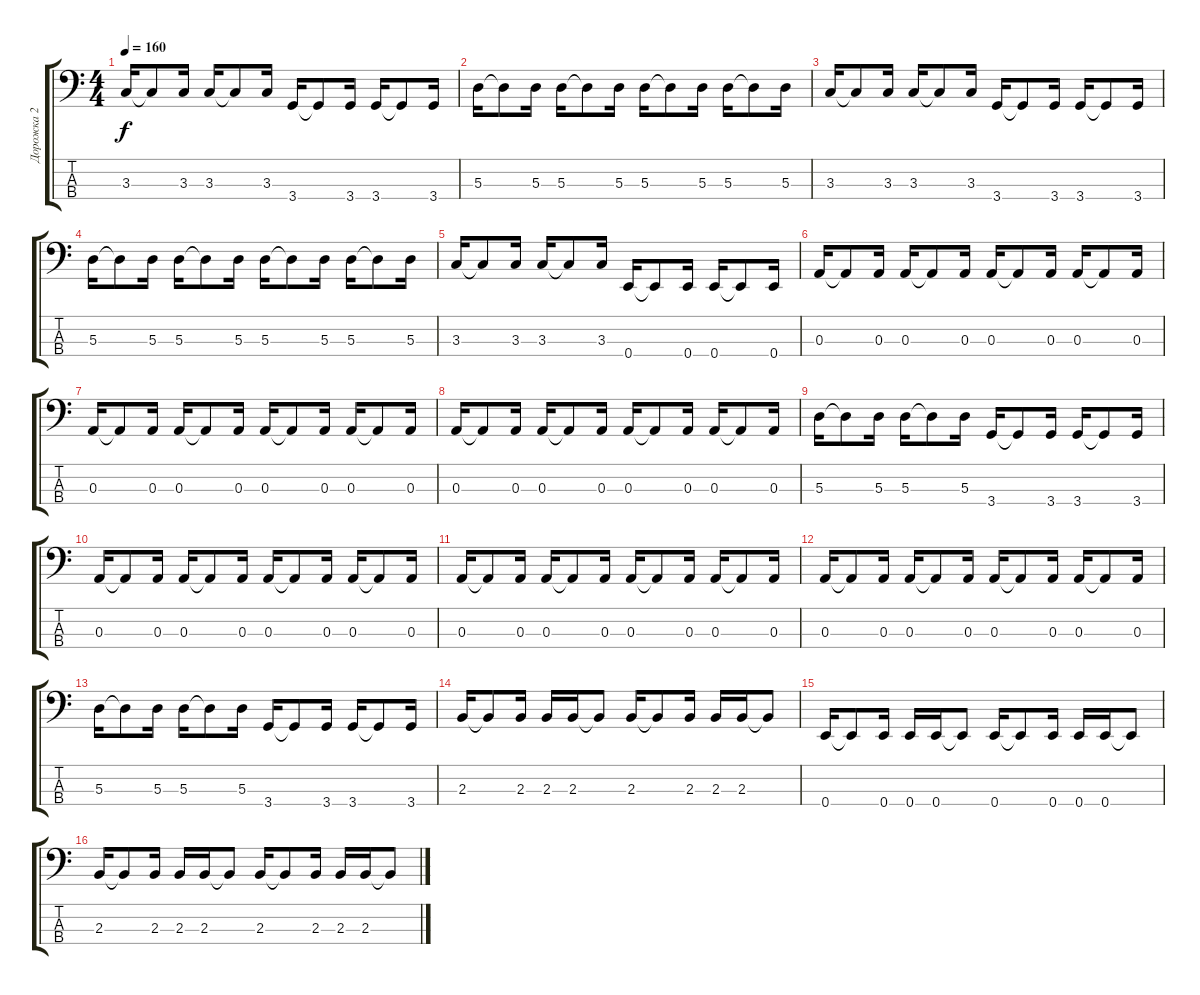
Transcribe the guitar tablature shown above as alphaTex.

\track ("Дорожка 2" "Дорожка 2") {instrument electricbassfinger}
\staff {score tabs}
\tuning (G2 D2 A1 E1) {hide}
\ts (4 4)
\tempo 160
\clef f4
\ks c
3.3.16{dy f} 3.3{t}.8 3.3.16 3.3.16 3.3{t}.8 3.3.16 3.4.16 3.4{t}.8 3.4.16 3.4.16 3.4{t}.8 3.4.16 |
5.3.16 5.3{t}.8 5.3.16 5.3.16 5.3{t}.8 5.3.16 5.3.16 5.3{t}.8 5.3.16 5.3.16 5.3{t}.8 5.3.16 |
3.3.16 3.3{t}.8 3.3.16 3.3.16 3.3{t}.8 3.3.16 3.4.16 3.4{t}.8 3.4.16 3.4.16 3.4{t}.8 3.4.16 |
5.3.16 5.3{t}.8 5.3.16 5.3.16 5.3{t}.8 5.3.16 5.3.16 5.3{t}.8 5.3.16 5.3.16 5.3{t}.8 5.3.16 |
3.3.16 3.3{t}.8 3.3.16 3.3.16 3.3{t}.8 3.3.16 0.4.16 0.4{t}.8 0.4.16 0.4.16 0.4{t}.8 0.4.16 |
0.3.16 0.3{t}.8 0.3.16 0.3.16 0.3{t}.8 0.3.16 0.3.16 0.3{t}.8 0.3.16 0.3.16 0.3{t}.8 0.3.16 |
0.3.16 0.3{t}.8 0.3.16 0.3.16 0.3{t}.8 0.3.16 0.3.16 0.3{t}.8 0.3.16 0.3.16 0.3{t}.8 0.3.16 |
0.3.16 0.3{t}.8 0.3.16 0.3.16 0.3{t}.8 0.3.16 0.3.16 0.3{t}.8 0.3.16 0.3.16 0.3{t}.8 0.3.16 |
5.3.16 5.3{t}.8 5.3.16 5.3.16 5.3{t}.8 5.3.16 3.4.16 3.4{t}.8 3.4.16 3.4.16 3.4{t}.8 3.4.16 |
0.3.16 0.3{t}.8 0.3.16 0.3.16 0.3{t}.8 0.3.16 0.3.16 0.3{t}.8 0.3.16 0.3.16 0.3{t}.8 0.3.16 |
0.3.16 0.3{t}.8 0.3.16 0.3.16 0.3{t}.8 0.3.16 0.3.16 0.3{t}.8 0.3.16 0.3.16 0.3{t}.8 0.3.16 |
0.3.16 0.3{t}.8 0.3.16 0.3.16 0.3{t}.8 0.3.16 0.3.16 0.3{t}.8 0.3.16 0.3.16 0.3{t}.8 0.3.16 |
5.3.16 5.3{t}.8 5.3.16 5.3.16 5.3{t}.8 5.3.16 3.4.16 3.4{t}.8 3.4.16 3.4.16 3.4{t}.8 3.4.16 |
2.3.16 2.3{t}.8 2.3.16 2.3.16 2.3.16 2.3{t}.8 2.3.16 2.3{t}.8 2.3.16 2.3.16 2.3.16 2.3{t}.8 |
0.4.16 0.4{t}.8 0.4.16 0.4.16 0.4.16 0.4{t}.8 0.4.16 0.4{t}.8 0.4.16 0.4.16 0.4.16 0.4{t}.8 |
2.3.16 2.3{t}.8 2.3.16 2.3.16 2.3.16 2.3{t}.8 2.3.16 2.3{t}.8 2.3.16 2.3.16 2.3.16 2.3{t}.8
